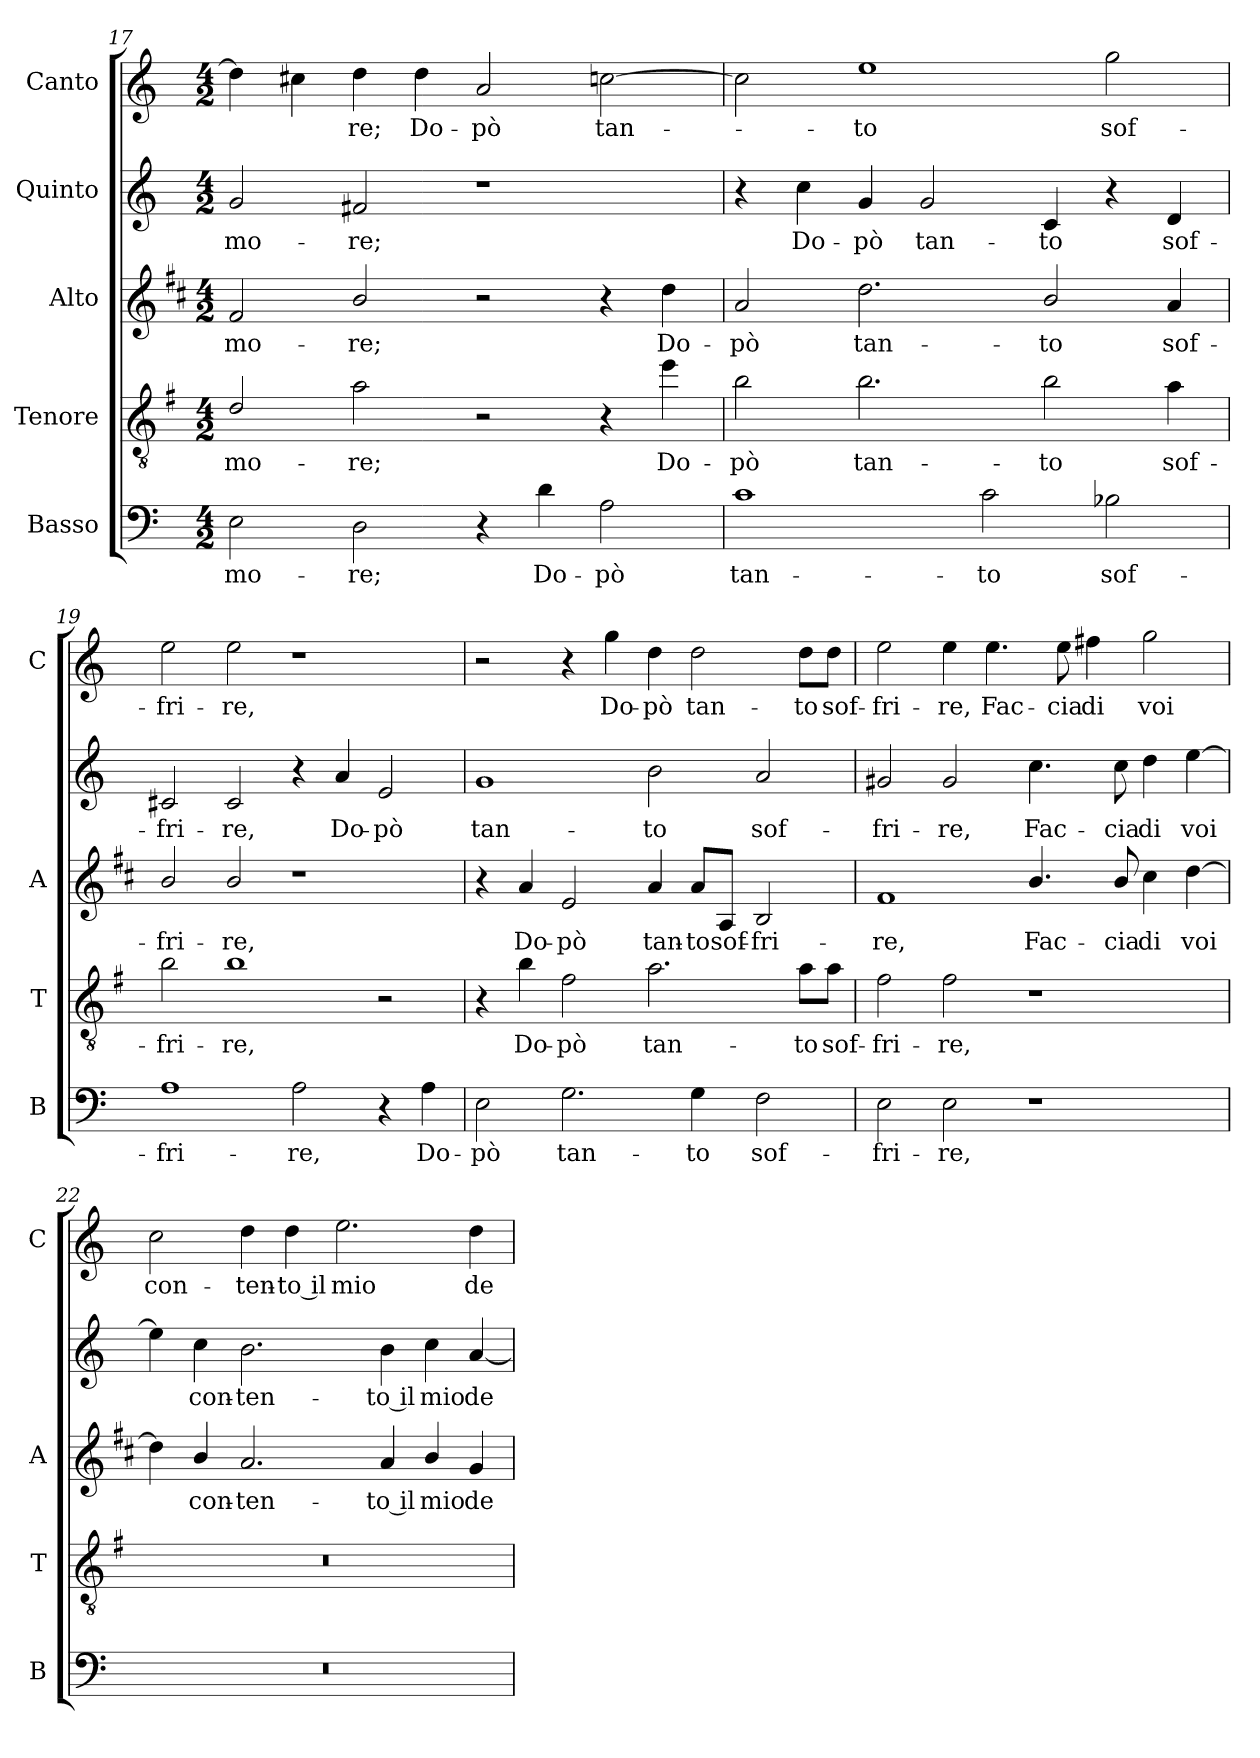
**kern	**text	**kern	**text	**kern	**text	**kern	**text	**kern	**text
*part5	*part5	*part4	*part4	*part3	*part3	*part2	*part2	*part1	*part1
*staff5	*staff5	*staff4	*staff4	*staff3	*staff3	*staff2	*staff2	*staff1	*staff1
*I"Basso	*	*I"Tenore	*	*I"Alto	*	*I"Quinto	*	*I"Canto	*
*I'B	*	*I'T	*	*I'A	*	*	*	*I'C	*
*clefF4	*	*clefGv2	*	*clefG2	*	*clefG2	*	*clefG2	*
*	*	*ITrd4c7	*	*ITrd1c2	*	*	*	*	*
*k[]	*	*k[]	*	*k[]	*	*k[]	*	*k[]	*
*C:	*	*C:	*	*C:	*	*C:	*	*C:	*
*M4/2	*	*M4/2	*	*M4/2	*	*M4/2	*	*M4/2	*
=17	=17	=17	=17	=17	=17	=17	=17	=17	=17
!	!LO:LY:b	!	!LO:LY:b	!	!LO:LY:b	!	!LO:LY:b	!	!
2E\	-mo-	2G/	-mo-	2e/	-mo-	2g/	-mo-	4dd\]	.
.	.	.	.	.	.	.	.	4cc#X\	.
!	!LO:LY:b	!	!LO:LY:b	!	!LO:LY:b	!	!LO:LY:b	!	!LO:LY:b
2D\	-re;	2d\	-re;	2a/	-re;	2f#X/	-re;	4dd\	-re;
!	!	!	!	!	!	!	!	!	!LO:LY:b
.	.	.	.	.	.	.	.	4dd\	Do-
!	!	!	!	!	!	!	!	!	!LO:LY:b
4r	.	2r	.	2r	.	1r	.	2a/	-pò
!	!LO:LY:b	!	!	!	!	!	!	!	!
4d\	Do-	.	.	.	.	.	.	.	.
!	!LO:LY:b	!	!	!	!	!	!	!	!LO:LY:b
2A\	-pò	4r	.	4r	.	.	.	[2ccn\	tan-
!	!	!	!LO:LY:b	!	!LO:LY:b	!	!	!	!
.	.	4a\	Do-	4cc\	Do-	.	.	.	.
!!LO:PB:g=z
=18	=18	=18	=18	=18	=18	=18	=18	=18	=18
!	!LO:LY:b	!	!LO:LY:b	!	!LO:LY:b	!	!	!	!
1c	tan-	2e\	-pò	2g/	-pò	4r	.	2cc\]	.
!	!	!	!	!	!	!	!LO:LY:b	!	!
.	.	.	.	.	.	4cc\	Do-	.	.
!	!	!	!LO:LY:b	!	!LO:LY:b	!	!LO:LY:b	!	!LO:LY:b
.	.	2.e\	tan-	2.cc\	tan-	4g/	-pò	1ee	-to
!	!	!	!	!	!	!	!LO:LY:b	!	!
.	.	.	.	.	.	2g/	tan-	.	.
!	!LO:LY:b	!	!	!	!	!	!	!	!
2c\	-to	.	.	.	.	.	.	.	.
!	!	!	!LO:LY:b	!	!LO:LY:b	!	!LO:LY:b	!	!
.	.	2e\	-to	2a/	-to	4c/	-to	.	.
!	!LO:LY:b	!	!	!	!	!	!	!	!LO:LY:b
2B-X\	sof-	.	.	.	.	4r	.	2gg\	sof-
!	!	!	!LO:LY:b	!	!LO:LY:b	!	!LO:LY:b	!	!
.	.	4d\	sof-	4g/	sof-	4d/	sof-	.	.
=19	=19	=19	=19	=19	=19	=19	=19	=19	=19
!	!LO:LY:b	!	!LO:LY:b	!	!LO:LY:b	!	!LO:LY:b	!	!LO:LY:b
1A	-fri-	2e\	-fri-	2a/	-fri-	2c#X/	-fri-	2ee\	-fri-
!	!	!	!LO:LY:b	!	!LO:LY:b	!	!LO:LY:b	!	!LO:LY:b
.	.	1e	-re,	2a/	-re,	2c#/	-re,	2ee\	-re,
!	!LO:LY:b	!	!	!	!	!	!	!	!
2A\	-re,	.	.	1r	.	4r	.	1r	.
!	!	!	!	!	!	!	!LO:LY:b	!	!
.	.	.	.	.	.	4a/	Do-	.	.
!	!	!	!	!	!	!	!LO:LY:b	!	!
4r	.	2r	.	.	.	2e/	-pò	.	.
!	!LO:LY:b	!	!	!	!	!	!	!	!
4A\	Do-	.	.	.	.	.	.	.	.
=20	=20	=20	=20	=20	=20	=20	=20	=20	=20
!	!LO:LY:b	!	!	!	!	!	!LO:LY:b	!	!
2E\	-pò	4r	.	4r	.	1g	tan-	2r	.
!	!	!	!LO:LY:b	!	!LO:LY:b	!	!	!	!
.	.	4e\	Do-	4g/	Do-	.	.	.	.
!	!LO:LY:b	!	!LO:LY:b	!	!LO:LY:b	!	!	!	!
2.G\	tan-	2B\	-pò	2d/	-pò	.	.	4r	.
!	!	!	!	!	!	!	!	!	!LO:LY:b
.	.	.	.	.	.	.	.	4gg\	Do-
!	!	!	!LO:LY:b	!	!LO:LY:b	!	!LO:LY:b	!	!LO:LY:b
.	.	2.d\	tan-	4g/	tan-	2b\	-to	4dd\	-pò
!	!LO:LY:b	!	!	!	!LO:LY:b	!	!	!	!LO:LY:b
4G\	-to	.	.	8g/L	-to	.	.	2dd\	tan-
!	!	!	!	!	!LO:LY:b	!	!	!	!
.	.	.	.	8G/J	sof-	.	.	.	.
!	!LO:LY:b	!	!	!	!LO:LY:b	!	!LO:LY:b	!	!
2F\	sof-	.	.	2A/	-fri-	2a/	sof-	.	.
!	!	!	!LO:LY:b	!	!	!	!	!	!LO:LY:b
.	.	8d\L	-to	.	.	.	.	8dd\L	-to
!	!	!	!LO:LY:b	!	!	!	!	!	!LO:LY:b
.	.	8d\J	sof-	.	.	.	.	8dd\J	sof-
!!LO:LB:g=z
=21	=21	=21	=21	=21	=21	=21	=21	=21	=21
!	!LO:LY:b	!	!LO:LY:b	!	!LO:LY:b	!	!LO:LY:b	!	!LO:LY:b
2E\	-fri-	2B\	-fri-	1e	-re,	2g#X/	-fri-	2ee\	-fri-
!	!LO:LY:b	!	!LO:LY:b	!	!	!	!LO:LY:b	!	!LO:LY:b
2E\	-re,	2B\	-re,	.	.	2g#/	-re,	4ee\	-re,
!	!	!	!	!	!	!	!	!	!LO:LY:b
.	.	.	.	.	.	.	.	4.ee\	Fac-
!	!	!	!	!	!LO:LY:b	!	!LO:LY:b	!	!
1r	.	1r	.	4.a/	Fac-	4.cc\	Fac-	.	.
!	!	!	!	!	!	!	!	!	!LO:LY:b
.	.	.	.	.	.	.	.	8ee\	-cia
!	!	!	!	!	!	!	!	!	!LO:LY:b
.	.	.	.	.	.	.	.	4ff#X\	di
!	!	!	!	!	!LO:LY:b	!	!LO:LY:b	!	!
.	.	.	.	8a/	-cia	8cc\	-cia	.	.
!	!	!	!	!	!LO:LY:b	!	!LO:LY:b	!	!LO:LY:b
.	.	.	.	4b\	di	4dd\	di	2gg\	voi
!	!	!	!	!	!LO:LY:b	!	!LO:LY:b	!	!
.	.	.	.	[4cc\	voi	[4ee\	voi	.	.
=22	=22	=22	=22	=22	=22	=22	=22	=22	=22
!	!	!	!	!	!	!	!	!	!LO:LY:b
0r	.	0r	.	4cc\]	.	4ee\]	.	2cc\	con-
!	!	!	!	!	!LO:LY:b	!	!LO:LY:b	!	!
.	.	.	.	4a/	con-	4cc\	con-	.	.
!	!	!	!	!	!LO:LY:b	!	!LO:LY:b	!	!LO:LY:b
.	.	.	.	2.g/	-ten-	2.b\	-ten-	4dd\	-ten-
!	!	!	!	!	!	!	!	!	!LO:LY:b
.	.	.	.	.	.	.	.	4dd\	-to il
!	!	!	!	!	!	!	!	!	!LO:LY:b
.	.	.	.	.	.	.	.	2.ee\	mio
!	!	!	!	!	!LO:LY:b	!	!LO:LY:b	!	!
.	.	.	.	4g/	-to il	4b\	-to il	.	.
!	!	!	!	!	!LO:LY:b	!	!LO:LY:b	!	!
.	.	.	.	4a/	mio	4cc\	mio	.	.
!	!	!	!	!	!LO:LY:b	!	!LO:LY:b	!	!LO:LY:b
.	.	.	.	4f/	de-	[4a/	de-	4dd\	de-
=	=	=	=	=	=	=	=	=	=
*-	*-	*-	*-	*-	*-	*-	*-	*-	*-
